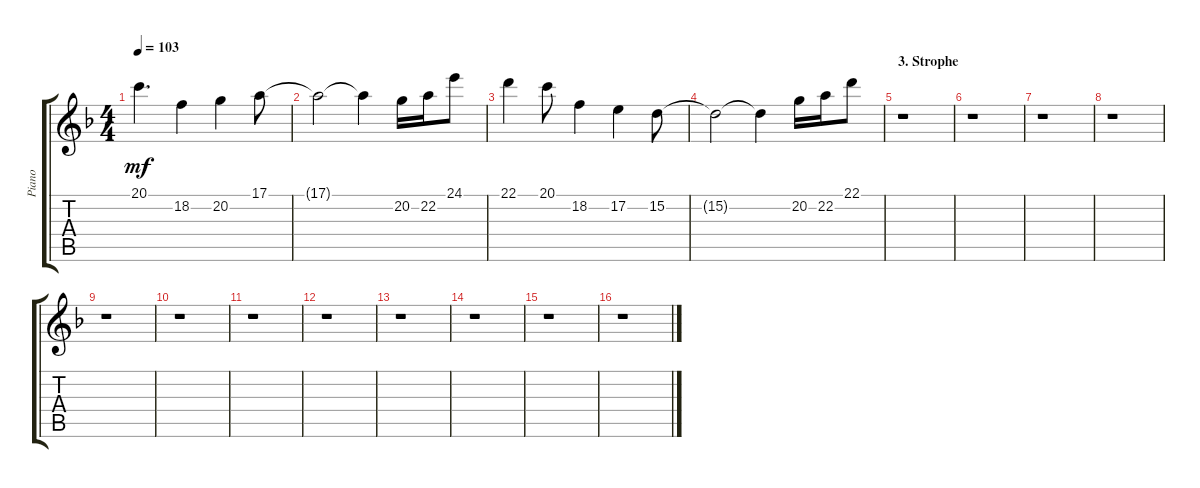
\track ("Piano" "Piano") {instrument acousticgrandpiano}
\staff {score tabs}
\tuning (E4 B3 G3 D3 A2 E2) {hide}
\ts (4 4)
\tempo 103
\clef g2
\ks dminor
20.1.4{d dy mf} 18.2.4 20.2.4 17.1.8 |
17.1{t}.2 17.1{t}.4 20.2.16 22.2.16 24.1.8 |
22.1.4 20.1.8 18.2.4 17.2.4 15.2.8 |
15.2{t}.2 15.2{t}.4 20.2.16 22.2.16 22.1.8 |
\section ("" "3. Strophe")
r.1 |
r.1 |
r.1 |
r.1 |
r.1 |
r.1 |
r.1 |
r.1 |
r.1 |
r.1 |
r.1 |
r.1
